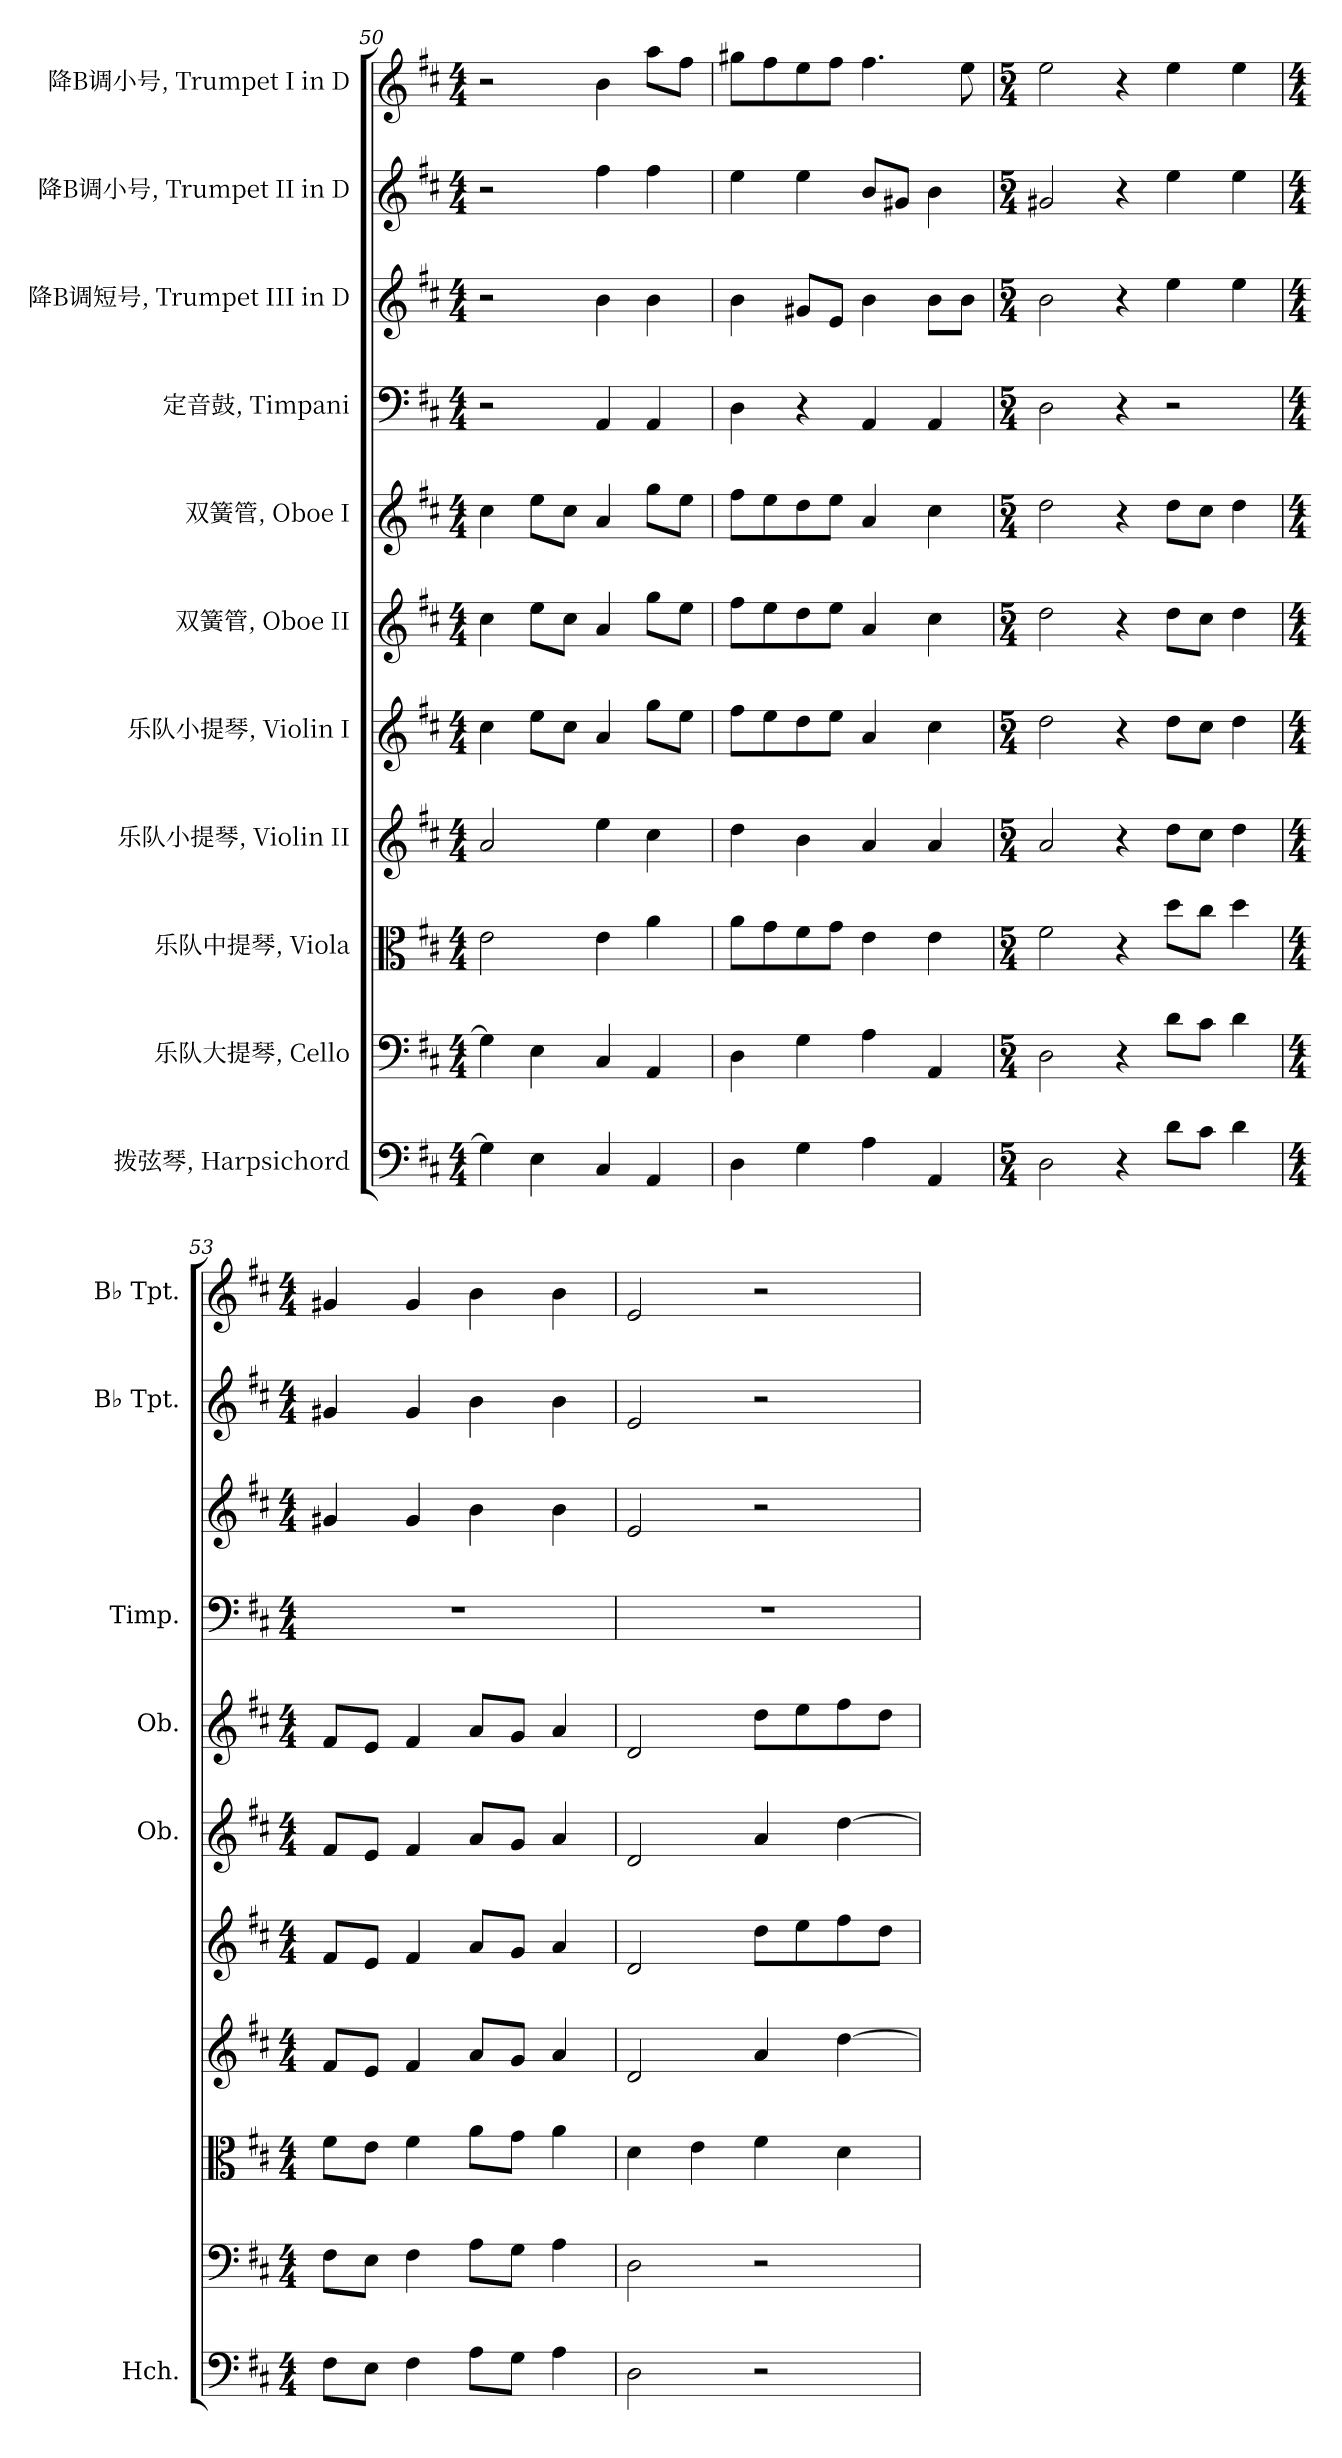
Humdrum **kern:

**kern	**kern	**kern	**kern	**kern	**kern	**kern	**kern	**kern	**kern	**kern
*part11	*part10	*part9	*part8	*part7	*part6	*part5	*part4	*part3	*part2	*part1
*staff11	*staff10	*staff9	*staff8	*staff7	*staff6	*staff5	*staff4	*staff3	*staff2	*staff1
*I"拨弦琴, Harpsichord	*I"乐队大提琴, Cello	*I"乐队中提琴, Viola	*I"乐队小提琴, Violin II	*I"乐队小提琴, Violin I	*I"双簧管, Oboe II	*I"双簧管, Oboe I	*I"定音鼓, Timpani	*I"降B调短号, Trumpet III in D	*I"降B调小号, Trumpet II in D	*I"降B调小号, Trumpet I in D
*I'Hch.	*	*	*	*	*I'Ob.	*I'Ob.	*I'Timp.	*	*I'B♭ Tpt.	*I'B♭ Tpt.
*clefF4	*clefF4	*clefC3	*clefG2	*clefG2	*clefG2	*clefG2	*clefF4	*clefG2	*clefG2	*clefG2
*	*	*	*	*	*	*	*	*ITrd1c2	*ITrd1c2	*ITrd1c2
*k[f#c#]	*k[f#c#]	*k[f#c#]	*k[f#c#]	*k[f#c#]	*k[f#c#]	*k[f#c#]	*k[f#c#]	*k[]	*k[]	*k[]
*M4/4	*M4/4	*M4/4	*M4/4	*M4/4	*M4/4	*M4/4	*M4/4	*M4/4	*M4/4	*M4/4
=50	=50	=50	=50	=50	=50	=50	=50	=50	=50	=50
4G\]	4G\]	2e\	2a/	4cc#\	4cc#\	4cc#\	2r	2r	2r	2r
4E\	4E\	.	.	8ee\L	8ee\L	8ee\L	.	.	.	.
.	.	.	.	8cc#\J	8cc#\J	8cc#\J	.	.	.	.
4C#/	4C#/	4e\	4ee\	4a/	4a/	4a/	4AA/	4a\	4ee\	4a\
4AA/	4AA/	4a\	4cc#\	8gg\L	8gg\L	8gg\L	4AA/	4a\	4ee\	8gg\L
.	.	.	.	8ee\J	8ee\J	8ee\J	.	.	.	8ee\J
=51	=51	=51	=51	=51	=51	=51	=51	=51	=51	=51
4D\	4D\	8a\L	4dd\	8ff#\L	8ff#\L	8ff#\L	4D\	4a\	4dd\	8ff#X\L
.	.	8g\	.	8ee\	8ee\	8ee\	.	.	.	8ee\
4G\	4G\	8f#\	4b\	8dd\	8dd\	8dd\	4r	8f#X/L	4dd\	8dd\
.	.	8g\J	.	8ee\J	8ee\J	8ee\J	.	8d/J	.	8ee\J
4A\	4A\	4e\	4a/	4a/	4a/	4a/	4AA/	4a\	8a/L	4.ee\
.	.	.	.	.	.	.	.	.	8f#X/J	.
4AA/	4AA/	4e\	4a/	4cc#\	4cc#\	4cc#\	4AA/	8a\L	4a\	.
.	.	.	.	.	.	.	.	8a\J	.	8dd\
!!LO:PB:g=z
=52	=52	=52	=52	=52	=52	=52	=52	=52	=52	=52
*M5/4	*M5/4	*M5/4	*M5/4	*M5/4	*M5/4	*M5/4	*M5/4	*M5/4	*M5/4	*M5/4
*	*	*	*	*	*	*	*	*	*	*MM116
2D\	2D\	2f#\	2a/	2dd\	2dd\	2dd\	2D\	2a\	2f#X/	2dd\
*	*	*	*	*	*	*	*	*	*	*MM20
4r	4r	4r	4r	4r	4r	4r	4r	4r	4r	4r
*	*	*	*	*	*	*	*	*	*	*MM144
8d\L	8d\L	8dd\L	8dd\L	8dd\L	8dd\L	8dd\L	2r	4dd\	4dd\	4dd\
8c#\J	8c#\J	8cc#\J	8cc#\J	8cc#\J	8cc#\J	8cc#\J	.	.	.	.
4d\	4d\	4dd\	4dd\	4dd\	4dd\	4dd\	.	4dd\	4dd\	4dd\
=53	=53	=53	=53	=53	=53	=53	=53	=53	=53	=53
*M4/4	*M4/4	*M4/4	*M4/4	*M4/4	*M4/4	*M4/4	*M4/4	*M4/4	*M4/4	*M4/4
8F#\L	8F#\L	8f#\L	8f#/L	8f#/L	8f#/L	8f#/L	1r	4f#X/	4f#X/	4f#X/
8E\J	8E\J	8e\J	8e/J	8e/J	8e/J	8e/J	.	.	.	.
4F#\	4F#\	4f#\	4f#/	4f#/	4f#/	4f#/	.	4f#/	4f#/	4f#/
8A\L	8A\L	8a\L	8a/L	8a/L	8a/L	8a/L	.	4a\	4a\	4a\
8G\J	8G\J	8g\J	8g/J	8g/J	8g/J	8g/J	.	.	.	.
4A\	4A\	4a\	4a/	4a/	4a/	4a/	.	4a\	4a\	4a\
=54	=54	=54	=54	=54	=54	=54	=54	=54	=54	=54
2D\	2D\	4d\	2d/	2d/	2d/	2d/	1r	2d/	2d/	2d/
.	.	4e\	.	.	.	.	.	.	.	.
2r	2r	4f#\	4a/	8dd\L	4a/	8dd\L	.	2r	2r	2r
.	.	.	.	8ee\	.	8ee\	.	.	.	.
.	.	4d\	[4dd\	8ff#\	[4dd\	8ff#\	.	.	.	.
.	.	.	.	8dd\J	.	8dd\J	.	.	.	.
=	=	=	=	=	=	=	=	=	=	=
*-	*-	*-	*-	*-	*-	*-	*-	*-	*-	*-
